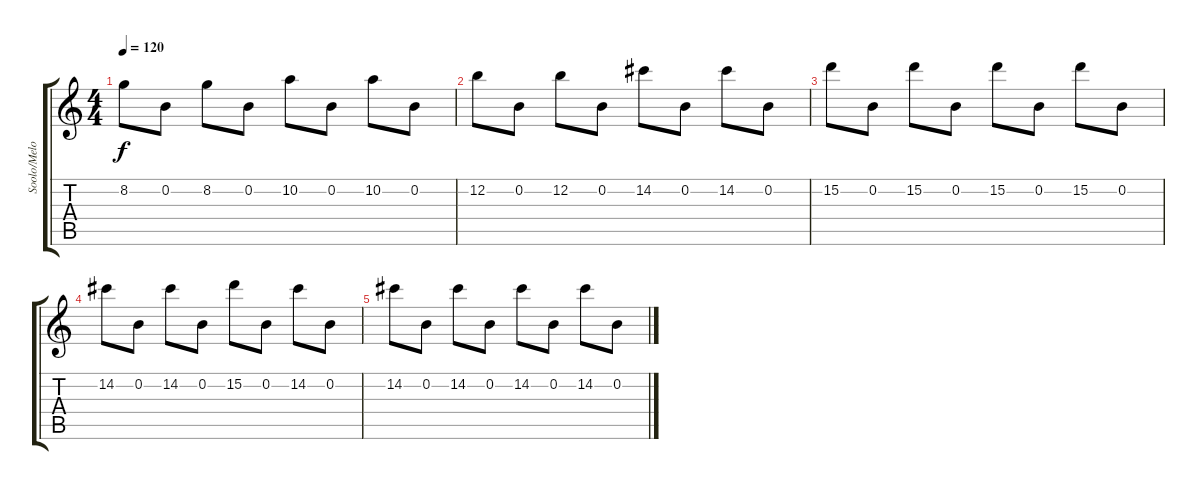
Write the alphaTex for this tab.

\track ("Soolo/Melodia Särö" "Soolo/Melo") {instrument distortionguitar}
\staff {score tabs}
\tuning (E4 B3 G3 D3 A2 E2) {hide}
\ts (4 4)
\tempo 120
\clef g2
\ks c
8.2.8{dy f} 0.2.8 8.2.8 0.2.8 10.2.8 0.2.8 10.2.8 0.2.8 |
12.2.8 0.2.8 12.2.8 0.2.8 14.2.8 0.2.8 14.2.8 0.2.8 |
15.2.8 0.2.8 15.2.8 0.2.8 15.2.8 0.2.8 15.2.8 0.2.8 |
14.2.8 0.2.8 14.2.8 0.2.8 15.2.8 0.2.8 14.2.8 0.2.8 |
14.2.8 0.2.8 14.2.8 0.2.8 14.2.8 0.2.8 14.2.8 0.2.8
